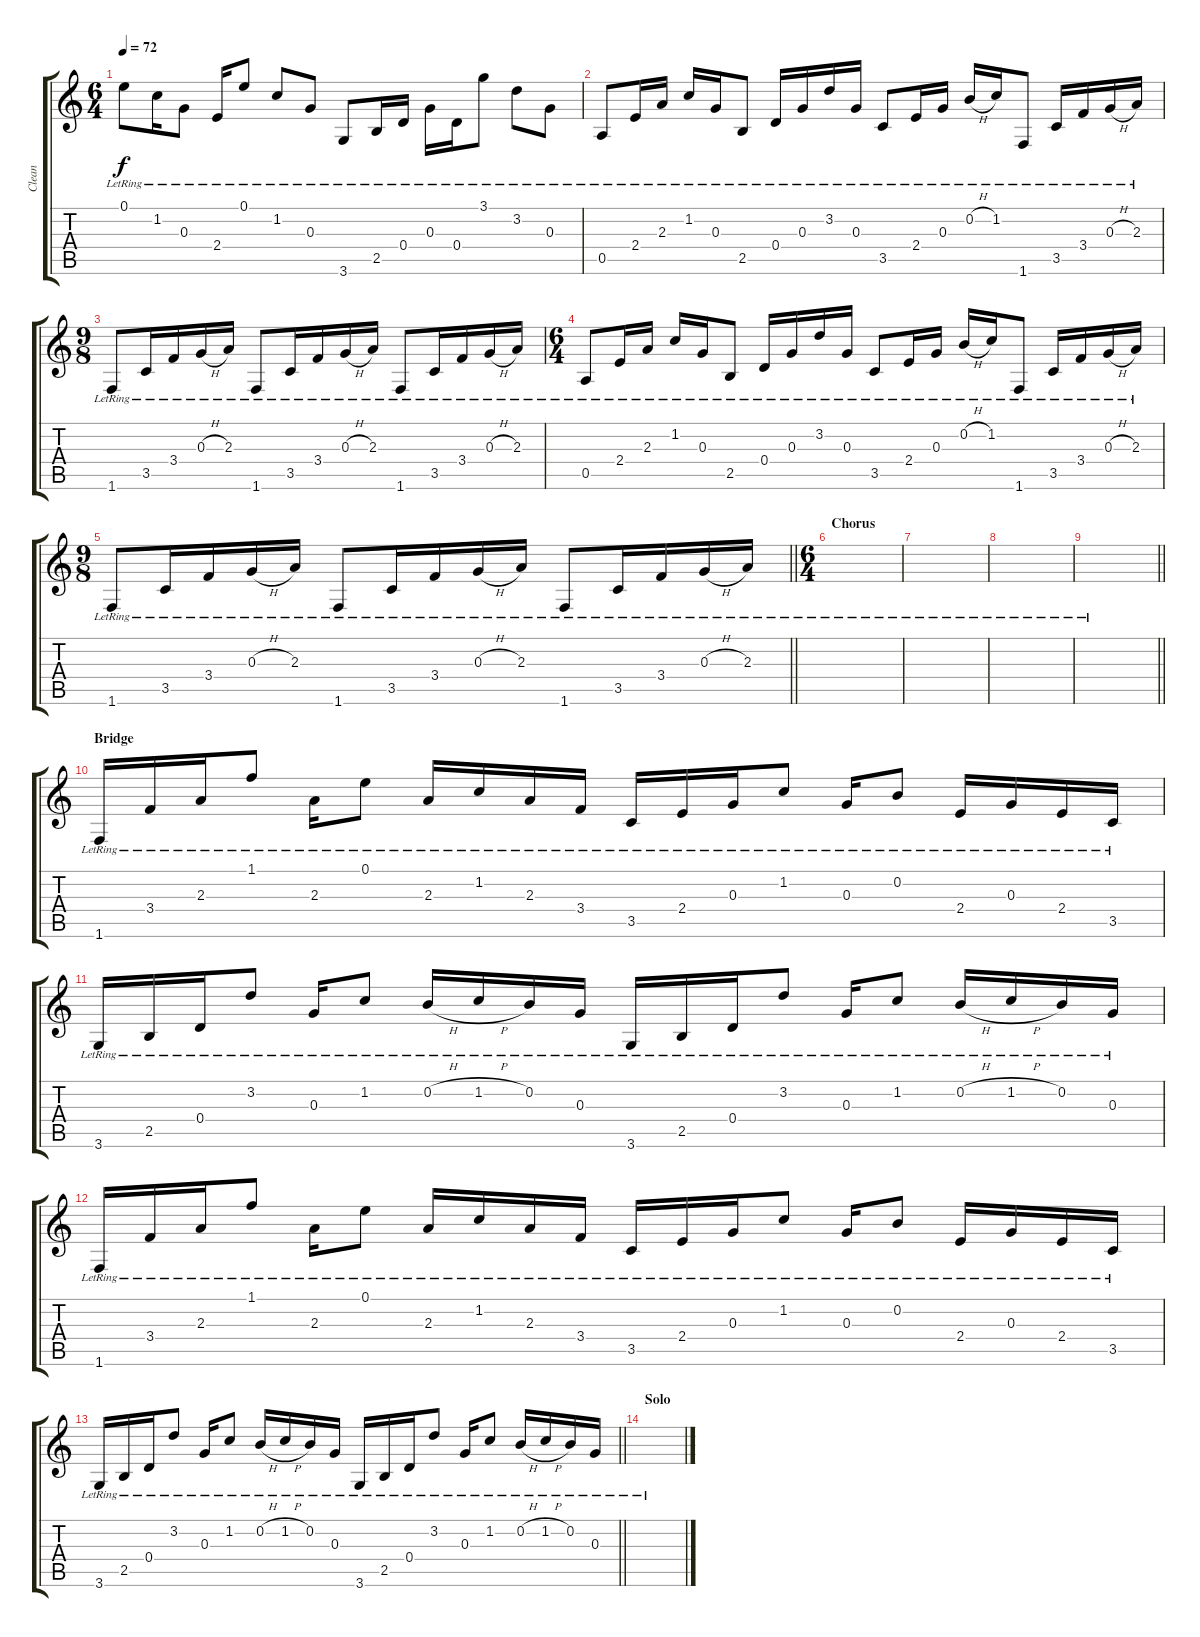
\track ("Clean" "Clean") {instrument acousticguitarsteel}
\staff {score tabs}
\tuning (E4 B3 G3 D3 A2 E2) {hide}
\ts (6 4)
\tempo 72
\clef g2
\ks c
0.1{lr}.8{dy f} 1.2{lr}.16 0.3{lr}.8 2.4{lr}.16 0.1{lr}.8 1.2{lr}.8 0.3{lr}.8 3.6{lr}.8 2.5{lr}.16 0.4{lr}.16 0.3{lr}.16 0.4{lr}.16 3.1{lr}.8 3.2{lr}.8 0.3{lr}.8 |
0.5{lr}.8 2.4{lr}.16 2.3{lr}.16 1.2{lr}.16 0.3{lr}.16 2.5{lr}.8 0.4{lr}.16 0.3{lr}.16 3.2{lr}.16 0.3{lr}.16 3.5{lr}.8 2.4{lr}.16 0.3{lr}.16 0.2{h lr}.16 1.2{lr}.16 1.6{lr}.8 3.5{lr}.16 3.4{lr}.16 0.3{h lr}.16 2.3{lr}.16 |
\ts (9 8)
1.6{lr}.8 3.5{lr}.16 3.4{lr}.16 0.3{h lr}.16 2.3{lr}.16 1.6{lr}.8 3.5{lr}.16 3.4{lr}.16 0.3{h lr}.16 2.3{lr}.16 1.6{lr}.8 3.5{lr}.16 3.4{lr}.16 0.3{h lr}.16 2.3{lr}.16 |
\ts (6 4)
0.5{lr}.8 2.4{lr}.16 2.3{lr}.16 1.2{lr}.16 0.3{lr}.16 2.5{lr}.8 0.4{lr}.16 0.3{lr}.16 3.2{lr}.16 0.3{lr}.16 3.5{lr}.8 2.4{lr}.16 0.3{lr}.16 0.2{h lr}.16 1.2{lr}.16 1.6{lr}.8 3.5{lr}.16 3.4{lr}.16 0.3{h lr}.16 2.3{lr}.16 |
\ts (9 8)
\barLineRight lightlight
1.6{lr}.8 3.5{lr}.16 3.4{lr}.16 0.3{h lr}.16 2.3{lr}.16 1.6{lr}.8 3.5{lr}.16 3.4{lr}.16 0.3{h lr}.16 2.3{lr}.16 1.6{lr}.8 3.5{lr}.16 3.4{lr}.16 0.3{h lr}.16 2.3{lr}.16 |
\ts (6 4)
\section ("" "Chorus")
|
|
|
\barLineRight lightlight
|
\section ("" "Bridge")
1.6{lr}.16 3.4{lr}.16 2.3{lr}.16 1.1{lr}.8 2.3{lr}.16 0.1{lr}.8 2.3{lr}.16 1.2{lr}.16 2.3{lr}.16 3.4{lr}.16 3.5{lr}.16 2.4{lr}.16 0.3{lr}.16 1.2{lr}.8 0.3{lr}.16 0.2{lr}.8 2.4{lr}.16 0.3{lr}.16 2.4{lr}.16 3.5{lr}.16 |
3.6{lr}.16 2.5{lr}.16 0.4{lr}.16 3.2{lr}.8 0.3{lr}.16 1.2{lr}.8 0.2{h lr}.16 1.2{h lr}.16 0.2{lr}.16 0.3{lr}.16 3.6{lr}.16 2.5{lr}.16 0.4{lr}.16 3.2{lr}.8 0.3{lr}.16 1.2{lr}.8 0.2{h lr}.16 1.2{h lr}.16 0.2{lr}.16 0.3{lr}.16 |
1.6{lr}.16 3.4{lr}.16 2.3{lr}.16 1.1{lr}.8 2.3{lr}.16 0.1{lr}.8 2.3{lr}.16 1.2{lr}.16 2.3{lr}.16 3.4{lr}.16 3.5{lr}.16 2.4{lr}.16 0.3{lr}.16 1.2{lr}.8 0.3{lr}.16 0.2{lr}.8 2.4{lr}.16 0.3{lr}.16 2.4{lr}.16 3.5{lr}.16 |
\barLineRight lightlight
3.6{lr}.16 2.5{lr}.16 0.4{lr}.16 3.2{lr}.8 0.3{lr}.16 1.2{lr}.8 0.2{h lr}.16 1.2{h lr}.16 0.2{lr}.16 0.3{lr}.16 3.6{lr}.16 2.5{lr}.16 0.4{lr}.16 3.2{lr}.8 0.3{lr}.16 1.2{lr}.8 0.2{h lr}.16 1.2{h lr}.16 0.2{lr}.16 0.3{lr}.16 |
\section ("" "Solo")
